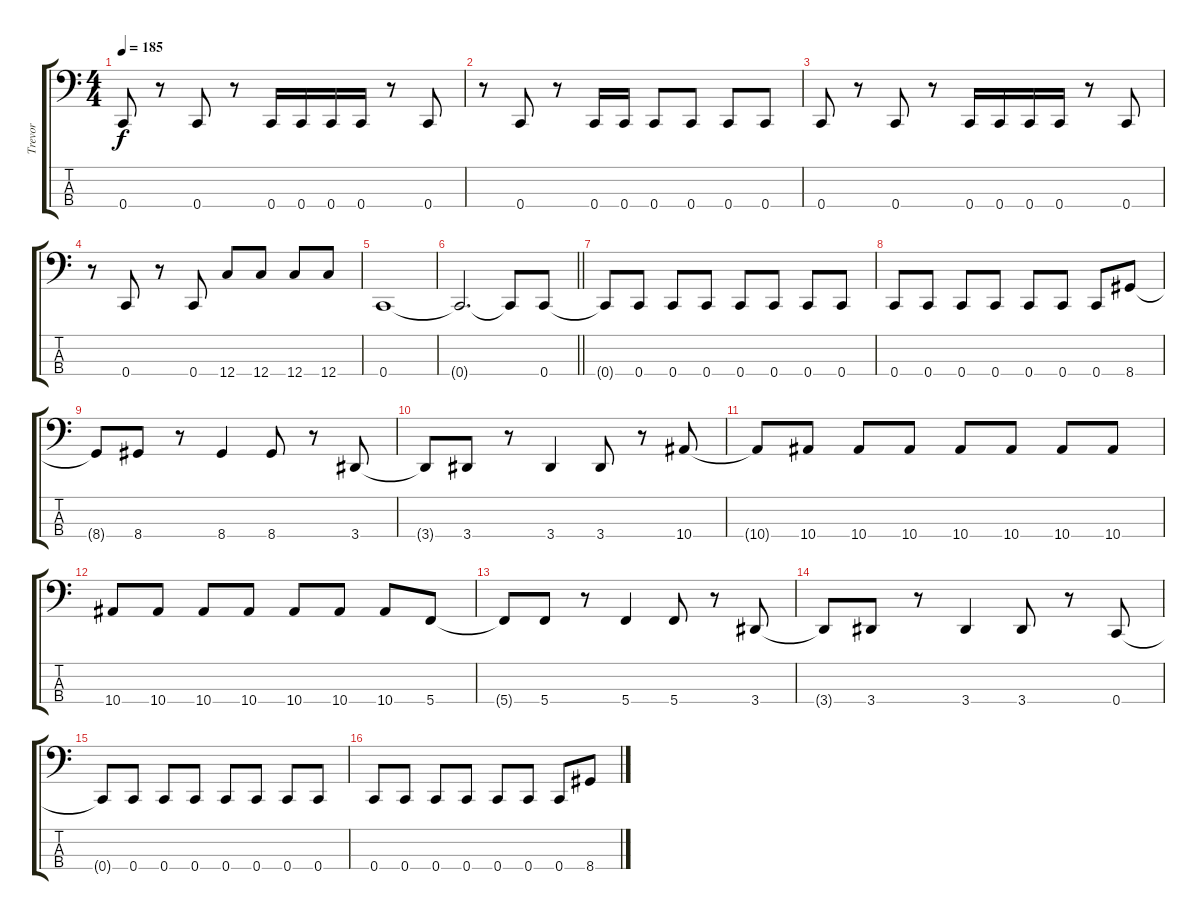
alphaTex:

\track ("Trevor" "Trevor") {instrument electricbasspick}
\staff {score tabs}
\tuning (F2 C2 G1 C1) {hide}
\ts (4 4)
\tempo 185
\clef f4
\ks c
0.4.8{dy f} r.8 0.4.8 r.8 0.4.16 0.4.16 0.4.16 0.4.16 r.8 0.4.8 |
r.8 0.4.8 r.8 0.4.16 0.4.16 0.4.8 0.4.8 0.4.8 0.4.8 |
0.4.8 r.8 0.4.8 r.8 0.4.16 0.4.16 0.4.16 0.4.16 r.8 0.4.8 |
r.8 0.4.8 r.8 0.4.8 12.4.8 12.4.8 12.4.8 12.4.8 |
0.4.1 |
\barLineRight lightlight
0.4{t}.2{d} 0.4{t}.8 0.4.8 |
\section ("" "")
0.4{t}.8 0.4.8 0.4.8 0.4.8 0.4.8 0.4.8 0.4.8 0.4.8 |
0.4.8 0.4.8 0.4.8 0.4.8 0.4.8 0.4.8 0.4.8 8.4.8 |
8.4{t}.8 8.4.8 r.8 8.4.4 8.4.8 r.8 3.4.8 |
3.4{t}.8 3.4.8 r.8 3.4.4 3.4.8 r.8 10.4.8 |
10.4{t}.8 10.4.8 10.4.8 10.4.8 10.4.8 10.4.8 10.4.8 10.4.8 |
10.4.8 10.4.8 10.4.8 10.4.8 10.4.8 10.4.8 10.4.8 5.4.8 |
5.4{t}.8 5.4.8 r.8 5.4.4 5.4.8 r.8 3.4.8 |
3.4{t}.8 3.4.8 r.8 3.4.4 3.4.8 r.8 0.4.8 |
0.4{t}.8 0.4.8 0.4.8 0.4.8 0.4.8 0.4.8 0.4.8 0.4.8 |
0.4.8 0.4.8 0.4.8 0.4.8 0.4.8 0.4.8 0.4.8 8.4.8
